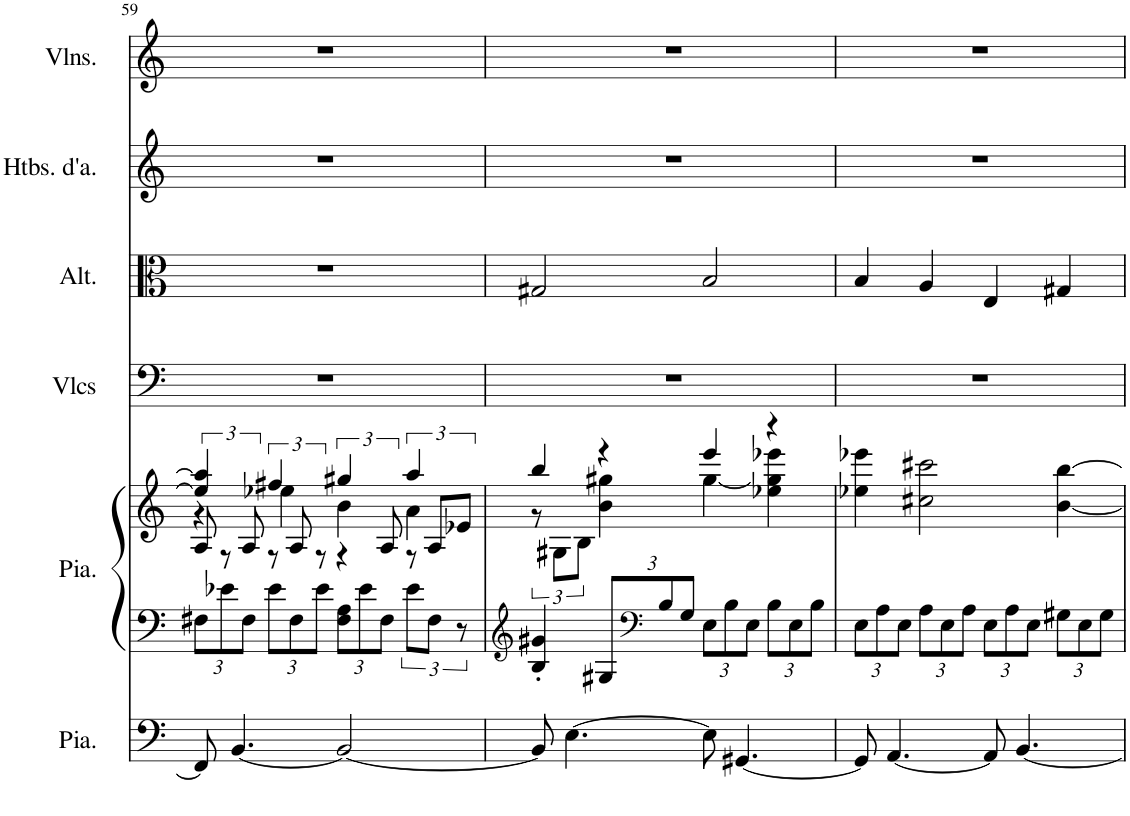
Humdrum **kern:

**kern	**kern	**kern	**kern	**kern	**kern	**kern
*part6	*part5	*part5	*part4	*part3	*part2	*part1
*staff7	*staff6	*staff5	*staff4	*staff3	*staff2	*staff1
*I"Piano, Pedals	*I"Piano, Organ	*	*I"Violoncelles, Bass	*I"Altos, Tenor	*I"Hautbois d'amour, Alto	*I"Violons, Soprano
*I'Pia.	*I'Pia.	*	*I'Vlcs	*I'Alt.	*I'Htbs. d'a.	*I'Vlns.
!!LO:PB:g=z
*clefF4	*clefF4	*clefG2	*clefF4	*clefC3	*clefG2	*clefG2
*	*	*	*	*	*Trd2c3	*
*k[]	*k[]	*k[]	*k[]	*k[]	*k[]	*k[]
*M4/4	*M4/4	*M4/4	*M4/4	*M4/4	*M4/4	*M4/4
*	*Xbrackettup	*	*	*	*	*
=59	=59	=59	=59	=59	=59	=59
*	*	*^	*	*	*	*
*	*	*	*^	*	*	*	*
8FF#/]	12F#X\L	4ee/] 4aa/]	4r	12A/	1r	1r	1r	1r
.	12e-X\	.	.	12r	.	.	.	.
[4.BB/	.	.	.	.	.	.	.	.
.	12F#\J	.	.	12A/	.	.	.	.
.	12e-\L	4ff#X/	4ee-X\	12r	.	.	.	.
.	12F#\	.	.	12A/	.	.	.	.
.	12e-\J	.	.	4r	.	.	.	.
2BB/_	12F#\ 12A\L	4gg#X/	4b\	.	.	.	.	.
.	12e-\	.	.	.	.	.	.	.
.	12F#\J	.	.	12A/	.	.	.	.
*	*brackettup	*	*	*	*	*	*	*
.	12e-\L	4aa/	4a\	12r	.	.	.	.
.	12F#\J	.	.	12A/L	.	.	.	.
.	12r	.	.	12e-X/J	.	.	.	.
*	*	*v	*v	*v	*	*	*	*
=60	=60	=60	=60	=60	=60	=60
*	*clefG2	*	*	*	*	*
*	*	*^	*	*	*	*
8BB/]	4B/' 4g#X/'	4bb/	12r	1r	2G#X/	1r	1r
.	.	.	12G#X\L	.	.	.	.
[4.E\	.	.	.	.	.	.	.
.	.	.	12B\J	.	.	.	.
*	*Xbrackettup	*	*	*	*	*	*
.	12G#X/L	4r	4b\ 4gg#X\	.	.	.	.
*	*clefF4	*	*	*	*	*	*
.	12B/	.	.	.	.	.	.
.	12G#/J	.	.	.	.	.	.
8E\]	12E\L	4eee/	[4gg#\	.	2B/	.	.
.	12B\	.	.	.	.	.	.
[4.GG#X/	.	.	.	.	.	.	.
.	12E\J	.	.	.	.	.	.
.	12B\L	4r	4ee-X\ 4gg#\] 4eee-X\	.	.	.	.
.	12E\	.	.	.	.	.	.
.	12B\J	.	.	.	.	.	.
*	*	*v	*v	*	*	*	*
=61	=61	=61	=61	=61	=61	=61
8GG#/]	12E\L	4ee-X\ 4eee-X\	1r	4B/	1r	1r
.	12A\	.	.	.	.	.
[4.AA/	.	.	.	.	.	.
.	12E\J	.	.	.	.	.
.	12A\L	2cc#X\ 2ccc#X\	.	4A/	.	.
.	12E\	.	.	.	.	.
.	12A\J	.	.	.	.	.
8AA/]	12E\L	.	.	4E/	.	.
.	12A\	.	.	.	.	.
[4.BB/	.	.	.	.	.	.
.	12E\J	.	.	.	.	.
.	12G#X\L	[4b\ [4bb\	.	4G#X/	.	.
.	12E\	.	.	.	.	.
.	12G#\J	.	.	.	.	.
=	=	=	=	=	=	=
*-	*-	*-	*-	*-	*-	*-
